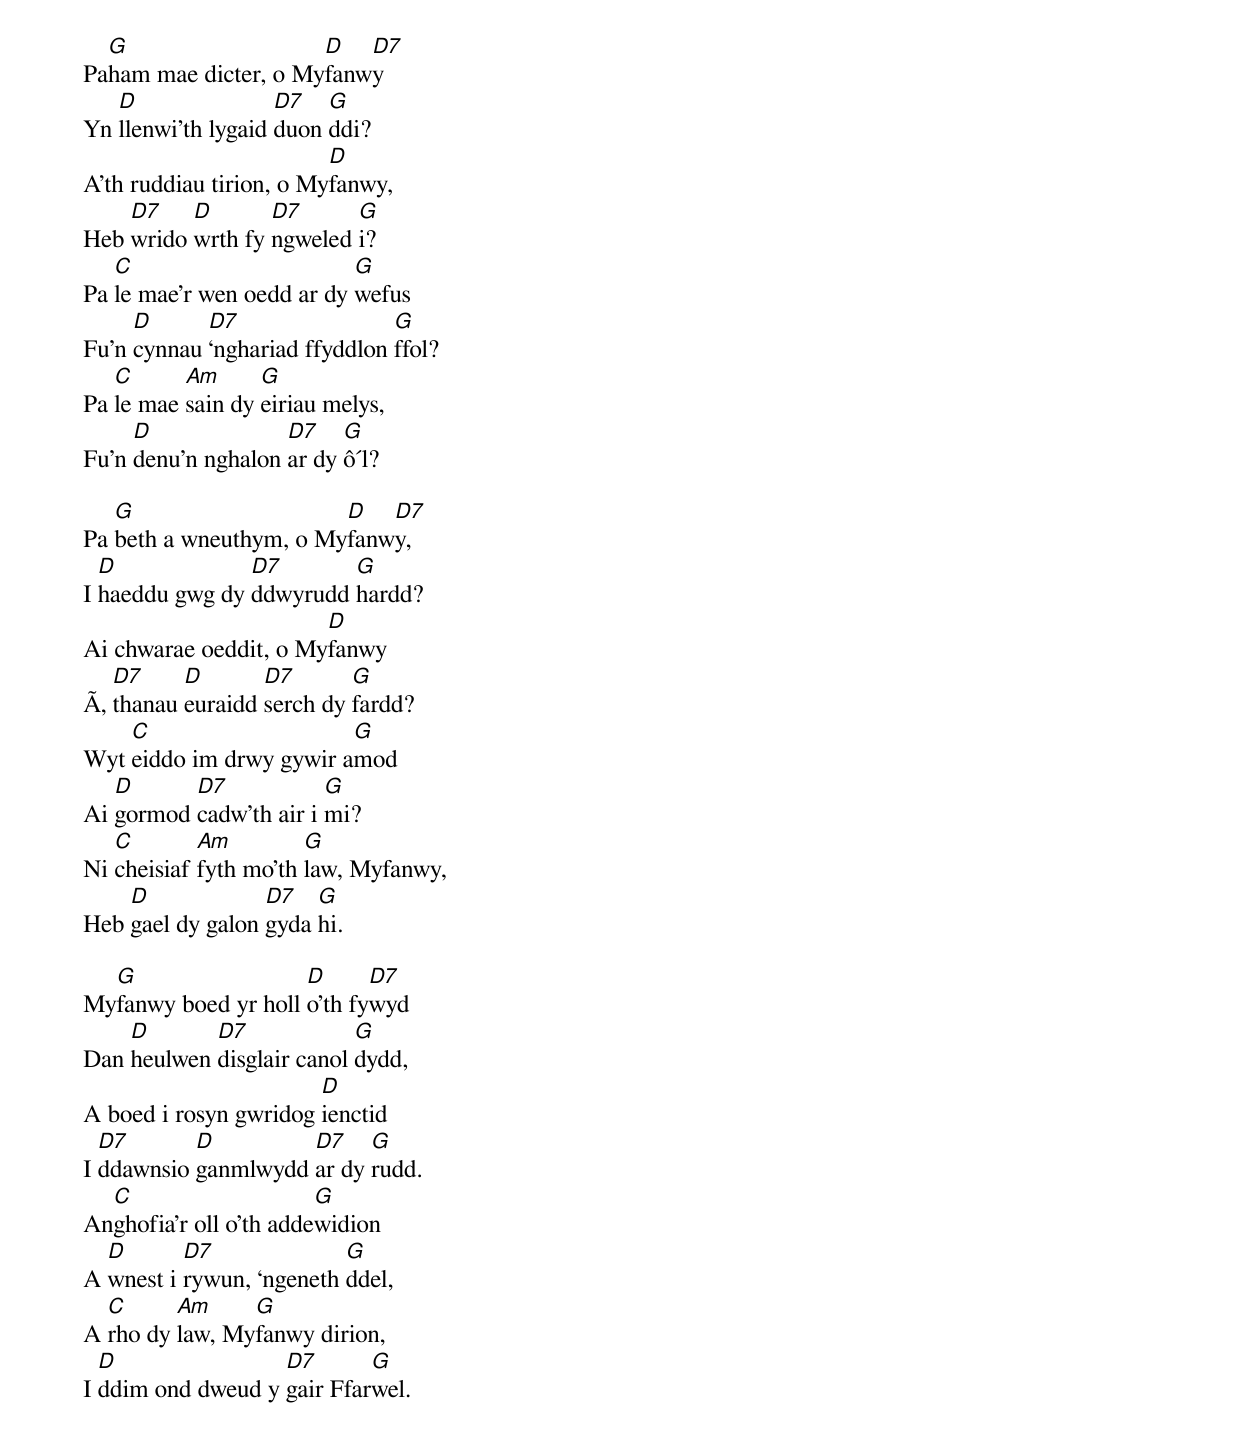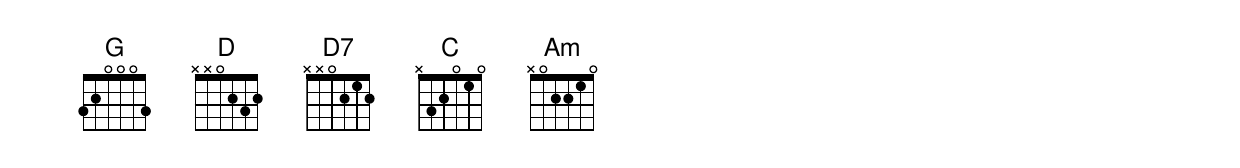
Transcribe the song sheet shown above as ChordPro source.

Pa[G]ham mae dicter, o My[D]fanw[D7]y
Yn [D]llenwi’th lygaid [D7]duon [G]ddi?
A’th ruddiau tirion, o My[D]fanwy,
Heb [D7]wrido [D]wrth fy [D7]ngweled [G]i?
Pa [C]le mae’r wen oedd ar dy [G]wefus
Fu’n [D]cynnau [D7]‘nghariad ffyddlon [G]ffol?
Pa [C]le mae [Am]sain dy [G]eiriau melys,
Fu’n [D]denu’n nghalon [D7]ar dy [G]ô´l?

Pa [G]beth a wneuthym, o My[D]fanw[D7]y,
I [D]haeddu gwg dy [D7]ddwyrudd [G]hardd?
Ai chwarae oeddit, o My[D]fanwy
Ã‚ [D7]thanau [D]euraidd [D7]serch dy [G]fardd?
Wyt [C]eiddo im drwy gywir a[G]mod
Ai [D]gormod [D7]cadw’th air i [G]mi?
Ni [C]cheisiaf [Am]fyth mo’th [G]law, Myfanwy,
Heb [D]gael dy galon [D7]gyda [G]hi.

My[G]fanwy boed yr holl [D]o’th fy[D7]wyd
Dan [D]heulwen [D7]disglair canol [G]dydd,
A boed i rosyn gwridog [D]ienctid
I [D7]ddawnsio [D]ganmlwydd [D7]ar dy [G]rudd.
An[C]ghofia’r oll o’th adde[G]widion
A [D]wnest i [D7]rywun, ‘ngeneth [G]ddel,
A [C]rho dy [Am]law, My[G]fanwy dirion,
I [D]ddim ond dweud y [D7]gair Ffar[G]wel.


{% include music-notes.html %}
